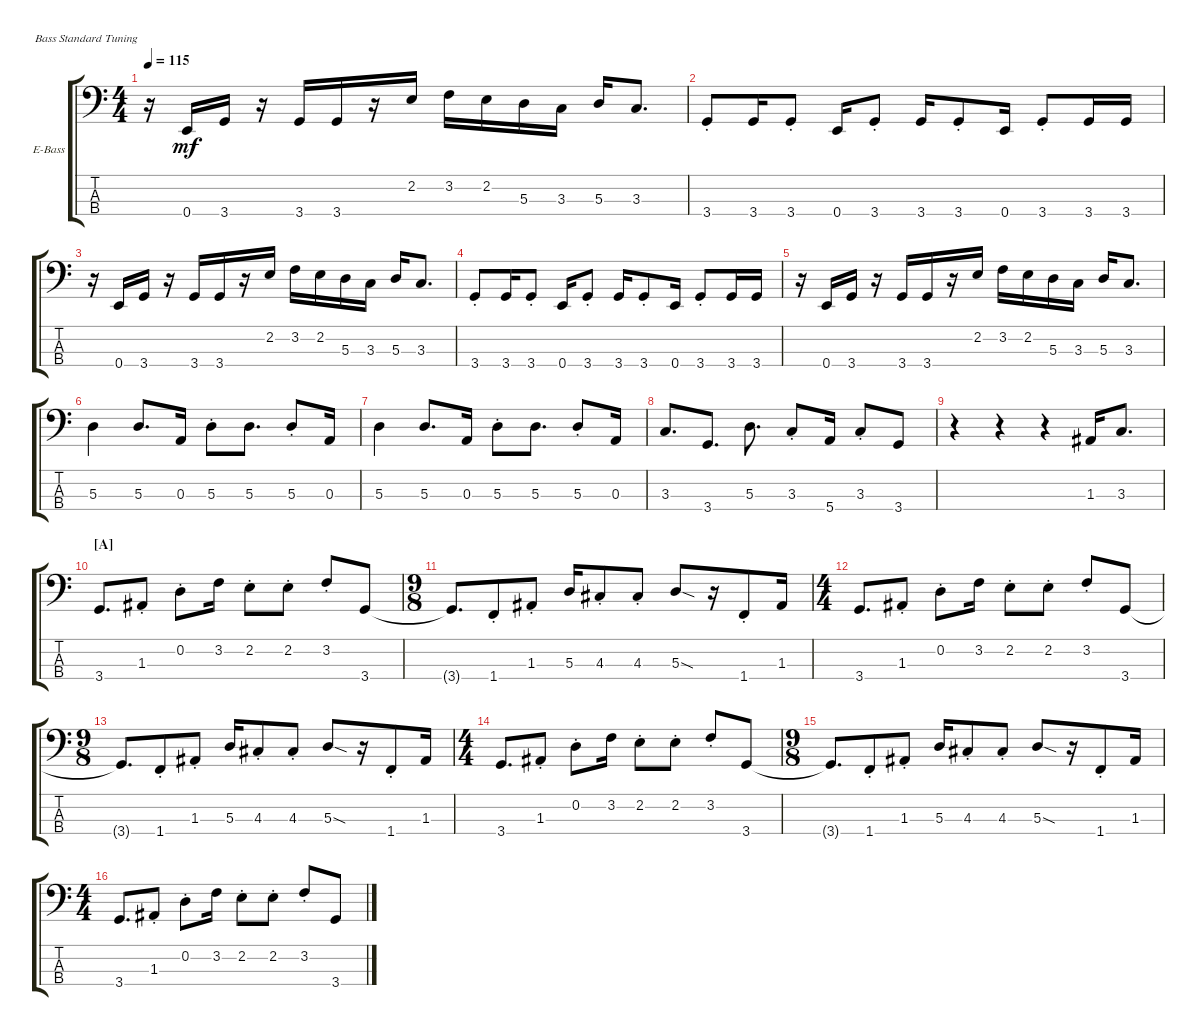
\defaultSystemsLayout 4
\bracketExtendMode groupsimilarinstruments
\firstSystemTrackNameOrientation horizontal
\otherSystemsTrackNameOrientation horizontal
\track ("Basse " "E-Bass") {instrument electricbassfinger}
\staff {score tabs}
\tuning (G2 D2 A1 E1)
\ts (4 4)
\tempo 115
\clef f4
\scale
0.346908
\ks c
r.16{dy mf} 0.4.16 3.4.16 r.16 3.4.16 3.4.16 r.16 2.2.16 3.2.16 2.2.16 5.3.16 3.3.16 5.3.16 3.3.8{d} |
\scale
0.319182 3.4{st}.8 3.4.16 3.4{st}.8 0.4.16 3.4{st}.8 3.4.16 3.4{st}.8 0.4.16 3.4{st}.8 3.4.16 3.4.16 |
\scale
0.361635 r.16 0.4.16 3.4.16 r.16 3.4.16 3.4.16 r.16 2.2.16 3.2.16 2.2.16 5.3.16 3.3.16 5.3.16 3.3.8{d} |
\scale
0.319182 3.4{st}.8 3.4.16 3.4{st}.8 0.4.16 3.4{st}.8 3.4.16 3.4{st}.8 0.4.16 3.4{st}.8 3.4.16 3.4.16 |
\scale
0.409253 r.16 0.4.16 3.4.16 r.16 3.4.16 3.4.16 r.16 2.2.16 3.2.16 2.2.16 5.3.16 3.3.16 5.3.16 3.3.8{d} |
\scale
0.295374 5.3.4 5.3.8{d} 0.3.16 5.3{st}.8 5.3.8{d} 5.3{st}.8 0.3.16 |
\scale
0.295374 5.3.4 5.3.8{d} 0.3.16 5.3{st}.8 5.3.8{d} 5.3{st}.8 0.3.16 |
\scale
0.348515 3.3.8{d} 3.4.8{d} 5.3.8{d} 3.3{st}.8 5.4.16 3.3{st}.8 3.4.8 |
\scale
0.289109 r.4 r.4 r.4 1.3.16 3.3.8{d} |
\section ("A" "")
\scale
0.362376 3.4.8{d} 1.3{st}.8 0.2{st}.8 3.2.16 2.2{st}.8 2.2{st}.8 3.2{st}.8 3.4.8 |
\ts (9 8)
\scale
0.369518 3.4{t}.8{d} 1.4{st}.8 1.3{st}.8 5.3.16 4.3{st}.8 4.3{st}.8 5.3{sod}.8 r.16 1.4{st}.8 1.3.16 |
\ts (4 4)
\scale
0.260965 3.4.8{d} 1.3{st}.8 0.2{st}.8 3.2.16 2.2{st}.8 2.2{st}.8 3.2{st}.8 3.4.8 |
\ts (9 8)
\scale
0.369518 3.4{t}.8{d} 1.4{st}.8 1.3{st}.8 5.3.16 4.3{st}.8 4.3{st}.8 5.3{sod}.8 r.16 1.4{st}.8 1.3.16 |
\ts (4 4)
\scale
0.292743 3.4.8{d} 1.3{st}.8 0.2{st}.8 3.2.16 2.2{st}.8 2.2{st}.8 3.2{st}.8 3.4.8 |
\ts (9 8)
\scale
0.414514 3.4{t}.8{d} 1.4{st}.8 1.3{st}.8 5.3.16 4.3{st}.8 4.3{st}.8 5.3{sod}.8 r.16 1.4{st}.8 1.3.16 |
\ts (4 4)
\scale
0.292743 3.4.8{d} 1.3{st}.8 0.2{st}.8 3.2.16 2.2{st}.8 2.2{st}.8 3.2{st}.8 3.4.8
